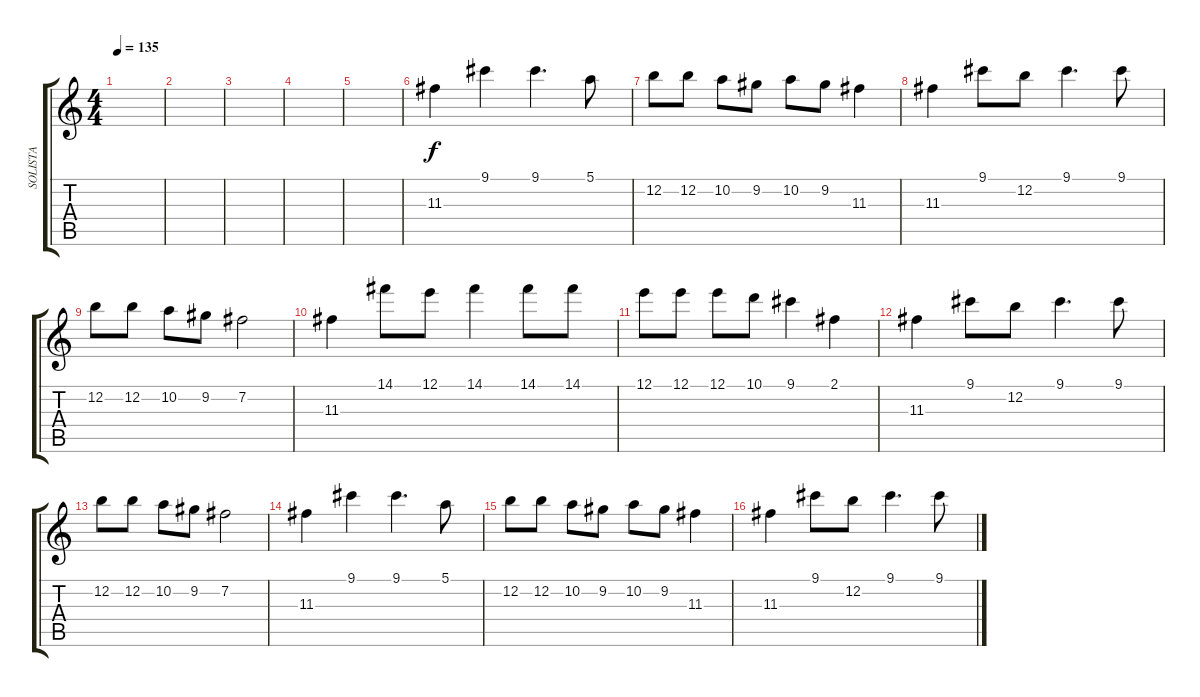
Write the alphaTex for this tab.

\track ("SOLISTA" "SOLISTA") {instrument distortionguitar}
\staff {score tabs}
\tuning (E4 B3 G3 D3 A2 E2) {hide}
\ts (4 4)
\tempo 135
\clef g2
\ks c
|
|
|
|
|
11.3.4 9.1.4 9.1.4{d} 5.1.8 |
12.2.8 12.2.8 10.2.8 9.2.8 10.2.8 9.2.8 11.3.4 |
11.3.4 9.1.8 12.2.8 9.1.4{d} 9.1.8 |
12.2.8 12.2.8 10.2.8 9.2.8 7.2.2 |
11.3.4 14.1.8 12.1.8 14.1.4 14.1.8 14.1.8 |
12.1.8 12.1.8 12.1.8 10.1.8 9.1.4 2.1.4 |
11.3.4 9.1.8 12.2.8 9.1.4{d} 9.1.8 |
12.2.8 12.2.8 10.2.8 9.2.8 7.2.2 |
11.3.4 9.1.4 9.1.4{d} 5.1.8 |
12.2.8 12.2.8 10.2.8 9.2.8 10.2.8 9.2.8 11.3.4 |
11.3.4 9.1.8 12.2.8 9.1.4{d} 9.1.8
